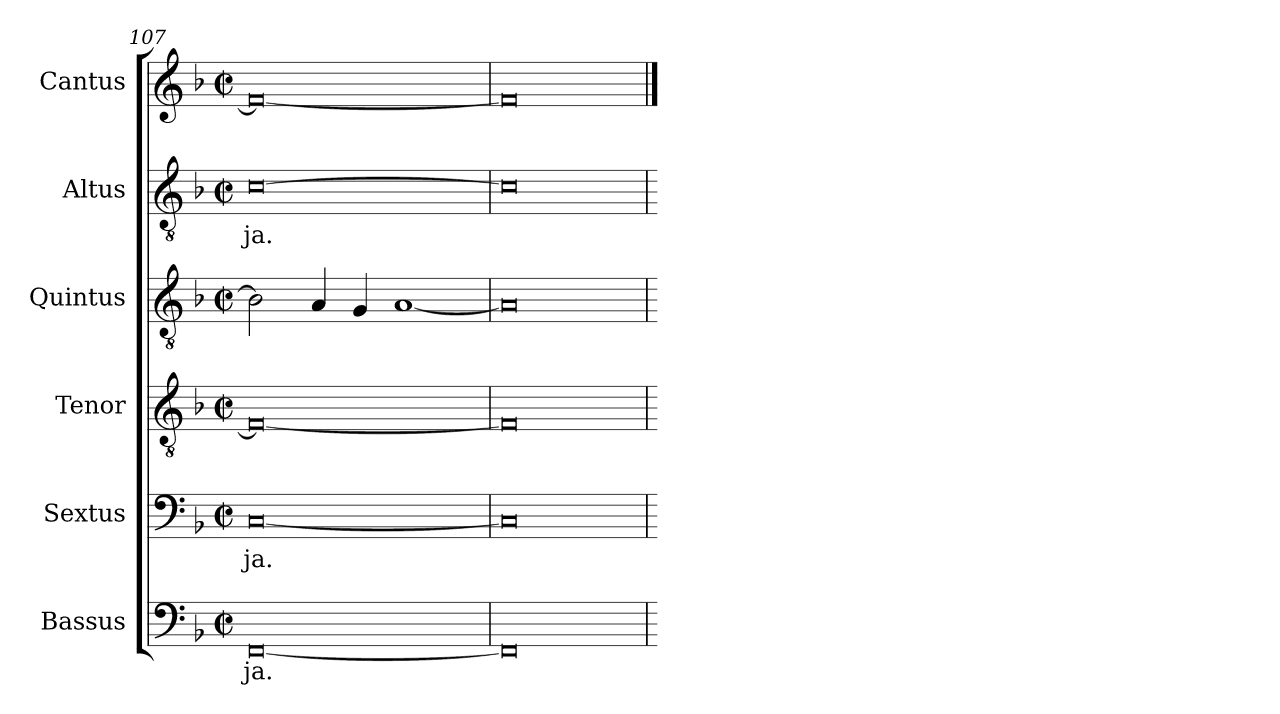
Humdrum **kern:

**kern	**text	**kern	**text	**kern	**kern	**kern	**text	**kern
*part6	*part6	*part5	*part5	*part4	*part3	*part2	*part2	*part1
*staff6	*staff6	*staff5	*staff5	*staff4	*staff3	*staff2	*staff2	*staff1
*I"Bassus	*	*I"Sextus	*	*I"Tenor	*I"Quintus	*I"Altus	*	*I"Cantus
*clefF4	*	*clefF4	*	*clefGv2	*clefGv2	*clefGv2	*	*clefG2
*k[b-]	*	*k[b-]	*	*k[b-]	*k[b-]	*k[b-]	*	*k[b-]
*F:	*	*F:	*	*F:	*F:	*F:	*	*F:
*M2/2	*	*M2/2	*	*M2/2	*M2/2	*M2/2	*	*M2/2
*met(c|)	*	*met(c|)	*	*met(c|)	*met(c|)	*met(c|)	*	*met(c|)
=107	=107	=107	=107	=107	=107	=107	=107	=107
!	!LO:LY:b:cj	!	!LO:LY:b:cj	!	!	!	!LO:LY:b:cj	!
[<0FF	ja.	[<0C	ja.	0F_<	2B-\]	[>0c	ja.	0f_<
.	.	.	.	.	4A/	.	.	.
.	.	.	.	.	4G/	.	.	.
.	.	.	.	.	[<1A	.	.	.
=108	=108	=108	=108	=108	=108	=108	=108	=108
0FF]	.	0C]	.	0F]	0A]	0c]	.	0f]
=	==	=	==	=	=	=	==	==
*-	*-	*-	*-	*-	*-	*-	*-	*-
